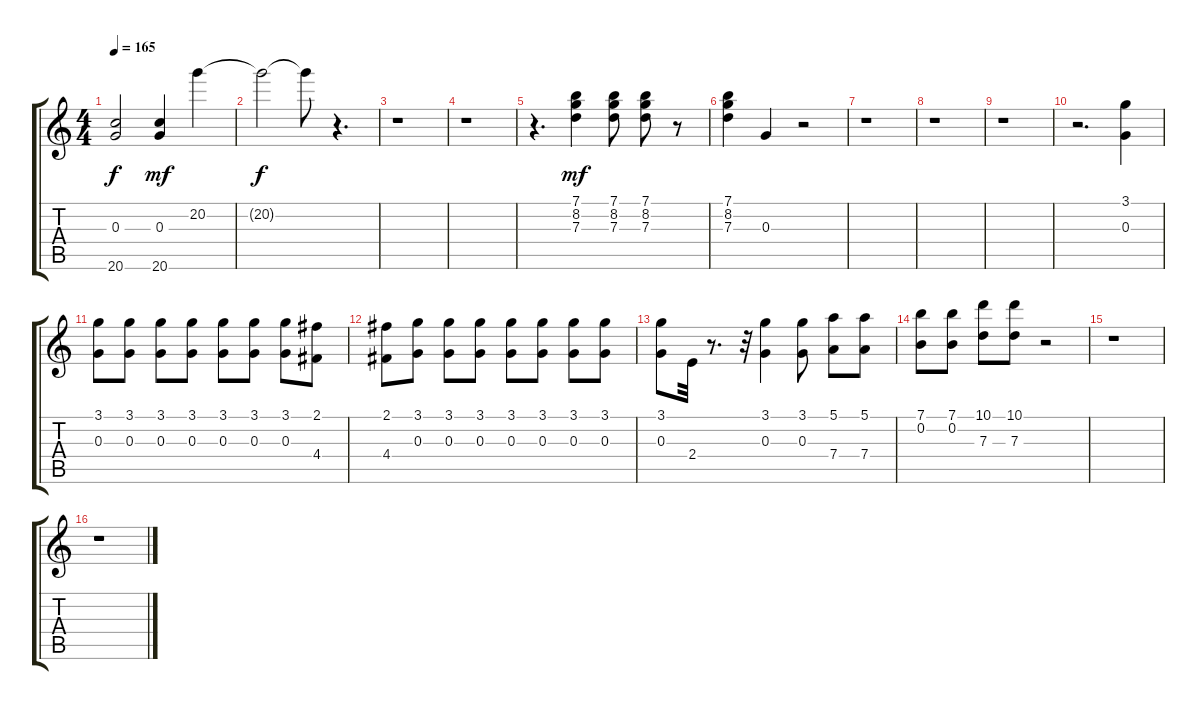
\track "" {instrument distortionguitar}
\staff {score tabs}
\tuning (E4 B3 G3 D3 A2 E2) {hide}
\ts (4 4)
\tempo 165
\clef g2
\ks c
(0.3{t} 20.6{t}).2{dy f} (0.3 20.6).4{dy mf} 20.2.4 |
20.2{t}.2{dy f} 20.2{t}.8 r.4{d} |
r.1 |
r.1 |
r.4{d} (7.1 8.2 7.3).4{dy mf} (7.1 8.2 7.3).8 (7.1 8.2 7.3).8 r.8 |
(7.1 8.2 7.3).4 0.3.4 r.2 |
r.1 |
r.1 |
r.1 |
r.2{d} (3.1 0.3).4 |
(3.1 0.3).8 (3.1 0.3).8 (3.1 0.3).8 (3.1 0.3).8 (3.1 0.3).8 (3.1 0.3).8 (3.1 0.3).8 (2.1 4.4).8 |
(2.1 4.4).8 (3.1 0.3).8 (3.1 0.3).8 (3.1 0.3).8 (3.1 0.3).8 (3.1 0.3).8 (3.1 0.3).8 (3.1 0.3).8 |
(3.1 0.3).8 2.4.32 r.8{d} r.32 (3.1 0.3).4 (3.1 0.3).8 (5.1 7.4).8 (5.1 7.4).8 |
(7.1 0.2).8 (7.1 0.2).8 (10.1 7.3).8 (10.1 7.3).8 r.2 |
r.1 |
r.1
